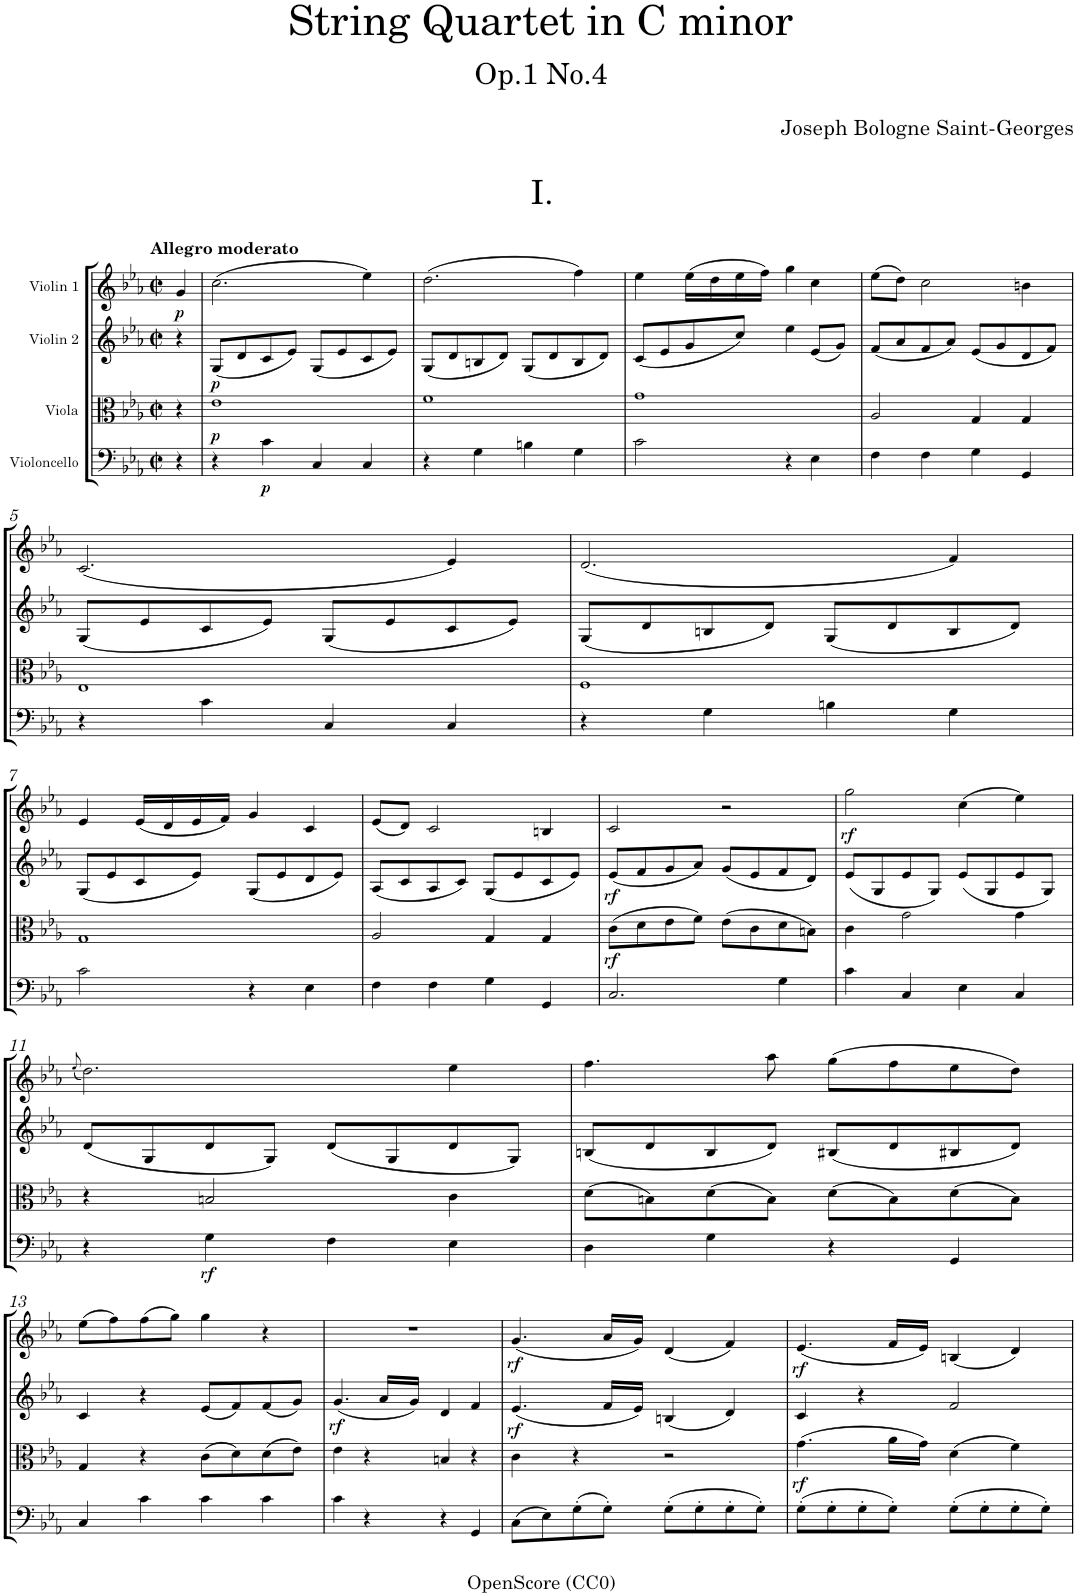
**kern	**dynam	**kern	**dynam	**kern	**dynam	**kern	**dynam
*part4	*part4	*part3	*part3	*part2	*part2	*part1	*part1
*staff4	*staff4	*staff3	*staff3	*staff2	*staff2	*staff1	*staff1
*I"Violoncello	*	*I"Viola	*	*I"Violin 2	*	*I"Violin 1	*
*I'Vc	*	*I'Vla	*	*I'Vln	*	*I'Vln	*
*clefF4	*	*clefC3	*	*clefG2	*	*clefG2	*
*k[b-e-a-]	*	*k[b-e-a-]	*	*k[b-e-a-]	*	*k[b-e-a-]	*
*M2/2	*	*M2/2	*	*M2/2	*	*M2/2	*
*met(c|)	*	*met(c|)	*	*met(c|)	*	*met(c|)	*
=	=	=	=	=	=	=	=
!	!	!	!	!	!	!LO:TX:a:t=I.	!
!	!	!	!	!	!	!LO:TX:a:B:t=Allegro moderato	!
!	!	!	!	!	!	!	!LO:DY:b
4r	.	4r	.	4r	.	4g/	p
=1	=1	=1	=1	=1	=1	=1	=1
!	!	!	!LO:DY:b	!	!LO:DY:b	!	!
4r	.	1e-	p	(8G/L	p	(>2.cc\	.
.	.	.	.	8d/	.	.	.
!	!LO:DY:b	!	!	!	!	!	!
4c\	p	.	.	8c/	.	.	.
.	.	.	.	8e-/J)	.	.	.
4C/	.	.	.	(8G/L	.	.	.
.	.	.	.	8e-/	.	.	.
4C/	.	.	.	8c/	.	4ee-\)	.
.	.	.	.	8e-/J)	.	.	.
=2	=2	=2	=2	=2	=2	=2	=2
4r	.	1f	.	(8G/L	.	(>2.dd\	.
.	.	.	.	8d/	.	.	.
4G\	.	.	.	8Bn/	.	.	.
.	.	.	.	8d/J)	.	.	.
4Bn\	.	.	.	(8G/L	.	.	.
.	.	.	.	8d/	.	.	.
4G\	.	.	.	8B/	.	4ff\)	.
.	.	.	.	8d/J)	.	.	.
=3	=3	=3	=3	=3	=3	=3	=3
2c\	.	1g	.	(8c/L	.	4ee-\	.
.	.	.	.	8e-/	.	.	.
.	.	.	.	8g/	.	(>16ee-\LL	.
.	.	.	.	.	.	16dd\	.
.	.	.	.	8cc/J)	.	16ee-\	.
.	.	.	.	.	.	16ff\JJ)	.
4r	.	.	.	4ee-\	.	4gg\	.
4E-\	.	.	.	(8e-/L	.	4cc\	.
.	.	.	.	8g/J)	.	.	.
=4	=4	=4	=4	=4	=4	=4	=4
4F\	.	2A-/	.	(8f/L	.	(8ee-\L	.
.	.	.	.	8a-/	.	8dd\J)	.
4F\	.	.	.	8f/	.	2cc\	.
.	.	.	.	8a-/J)	.	.	.
4G\	.	4G/	.	(8e-/L	.	.	.
.	.	.	.	8g/	.	.	.
4GG/	.	4G/	.	8d/	.	4bn\	.
.	.	.	.	8f/J)	.	.	.
!!LO:LB:g=z
=5	=5	=5	=5	=5	=5	=5	=5
4r	.	1E-	.	(8G/L	.	(<2.c/	.
.	.	.	.	8e-/	.	.	.
4c\	.	.	.	8c/	.	.	.
.	.	.	.	8e-/J)	.	.	.
4C/	.	.	.	(8G/L	.	.	.
.	.	.	.	8e-/	.	.	.
4C/	.	.	.	8c/	.	4e-/)	.
.	.	.	.	8e-/J)	.	.	.
=6	=6	=6	=6	=6	=6	=6	=6
4r	.	1F	.	(8G/L	.	(<2.d/	.
.	.	.	.	8d/	.	.	.
4G\	.	.	.	8Bn/	.	.	.
.	.	.	.	8d/J)	.	.	.
4Bn\	.	.	.	(8G/L	.	.	.
.	.	.	.	8d/	.	.	.
4G\	.	.	.	8B/	.	4f/)	.
.	.	.	.	8d/J)	.	.	.
!!LO:LB:g=z
=7	=7	=7	=7	=7	=7	=7	=7
2c\	.	1G	.	(8G/L	.	4e-/	.
.	.	.	.	8e-/	.	.	.
.	.	.	.	8c/	.	(<16e-/LL	.
.	.	.	.	.	.	16d/	.
.	.	.	.	8e-/J)	.	16e-/	.
.	.	.	.	.	.	16f/JJ)	.
4r	.	.	.	(8G/L	.	4g/	.
.	.	.	.	8e-/	.	.	.
4E-\	.	.	.	8d/	.	4c/	.
.	.	.	.	8e-/J)	.	.	.
=8	=8	=8	=8	=8	=8	=8	=8
4F\	.	2A-/	.	(8A-/L	.	(8e-/L	.
.	.	.	.	8c/	.	8d/J)	.
4F\	.	.	.	8A-/	.	2c/	.
.	.	.	.	8c/J)	.	.	.
4G\	.	4G/	.	(8G/L	.	.	.
.	.	.	.	8e-/	.	.	.
4GG/	.	4G/	.	8c/	.	4Bn/	.
.	.	.	.	8e-/J)	.	.	.
=9	=9	=9	=9	=9	=9	=9	=9
!	!	!	!LO:DY:b	!	!LO:DY:b	!	!
2.C/	.	(8c\L	rf	(8e-/L	rf	2c/	.
.	.	8d\	.	8f/	.	.	.
.	.	8e-\	.	8g/	.	.	.
.	.	8f\J)	.	8a-/J)	.	.	.
.	.	(8e-\L	.	(8g/L	.	2r	.
.	.	8c\	.	8e-/	.	.	.
4G\	.	8d\	.	8f/	.	.	.
.	.	8Bn\J)	.	8d/J)	.	.	.
=10	=10	=10	=10	=10	=10	=10	=10
!	!	!	!	!	!	!	!LO:DY:b
4c\	.	4c\	.	(8e-/L	.	2gg\	rf
.	.	.	.	8G/	.	.	.
4C/	.	2g\	.	8e-/	.	.	.
.	.	.	.	8G/J)	.	.	.
4E-\	.	.	.	(8e-/L	.	(>4cc\	.
.	.	.	.	8G/	.	.	.
4C/	.	4g\	.	8e-/	.	4ee-\)	.
.	.	.	.	8G/J)	.	.	.
!!LO:LB:g=z
=11	=11	=11	=11	=11	=11	=11	=11
.	.	.	.	.	.	(8qee-/	.
4r	.	4r	.	(8d/L	.	2.dd\)	.
.	.	.	.	8G/	.	.	.
!	!LO:DY:b	!	!	!	!	!	!
4G\	rf	2Bn/	.	8d/	.	.	.
.	.	.	.	8G/J)	.	.	.
4F\	.	.	.	(8d/L	.	.	.
.	.	.	.	8G/	.	.	.
4E-\	.	4c\	.	8d/	.	4ee-\	.
.	.	.	.	8G/J)	.	.	.
=12	=12	=12	=12	=12	=12	=12	=12
4D\	.	(8d\L	.	(8Bn/L	.	4.ff\	.
.	.	8Bn\)	.	8d/	.	.	.
4G\	.	(8d\	.	8B/	.	.	.
.	.	8B\J)	.	8d/J)	.	8aa-\	.
4r	.	(8d\L	.	(8B#X/L	.	(8gg\L	.
.	.	8B\)	.	8d/	.	8ff\	.
4GG/	.	(8d\	.	8B#X/	.	8ee-\	.
.	.	8B\J)	.	8d/J)	.	8dd\J)	.
!!LO:LB:g=z
=13	=13	=13	=13	=13	=13	=13	=13
4C/	.	4G/	.	4c/	.	(>8ee-\L	.
.	.	.	.	.	.	8ff\)	.
4c\	.	4r	.	4r	.	(>8ff\	.
.	.	.	.	.	.	8gg\J)	.
4c\	.	(8c\L	.	(8e-/L	.	4gg\	.
.	.	8d\)	.	8f/)	.	.	.
4c\	.	(8d\	.	(8f/	.	4r	.
.	.	8e-\J)	.	8g/J)	.	.	.
=14	=14	=14	=14	=14	=14	=14	=14
!	!	!	!	!	!LO:DY:b	!	!
4c\	.	4e-\	.	(4.g/	rf	1r	.
4r	.	4r	.	.	.	.	.
.	.	.	.	16a-/LL	.	.	.
.	.	.	.	16g/JJ)	.	.	.
4r	.	4Bn/	.	4d/	.	.	.
4GG/	.	4r	.	4f/	.	.	.
=15	=15	=15	=15	=15	=15	=15	=15
!	!	!	!	!	!LO:DY:b	!	!LO:DY:b
(8C\L	.	4c\	.	(4.e-/	rf	(4.g/	rf
8E-\)	.	.	.	.	.	.	.
(8G'\	.	4r	.	.	.	.	.
8G'\J)	.	.	.	16f/LL	.	16a-/LL	.
.	.	.	.	16e-/JJ)	.	16g/JJ)	.
(8G'\L	.	2r	.	(4Bn/	.	(<4d/	.
8G'\	.	.	.	.	.	.	.
8G'\	.	.	.	4d/)	.	4f/)	.
8G'\J)	.	.	.	.	.	.	.
=16	=16	=16	=16	=16	=16	=16	=16
!	!	!	!LO:DY:b	!	!	!	!LO:DY:b
(8G'\L	.	(4.g\	rf	4c/	.	(4.e-/	rf
8G'\	.	.	.	.	.	.	.
8G'\	.	.	.	4r	.	.	.
8G'\J)	.	16a-\LL	.	.	.	16f/LL	.
.	.	16g\JJ)	.	.	.	16e-/JJ)	.
(8G'\L	.	(4d\	.	2f/	.	(<4Bn/	.
8G'\	.	.	.	.	.	.	.
8G'\	.	4f\)	.	.	.	4d/)	.
8G'\J)	.	.	.	.	.	.	.
=	=	=	=	=	=	=	=
*-	*-	*-	*-	*-	*-	*-	*-
